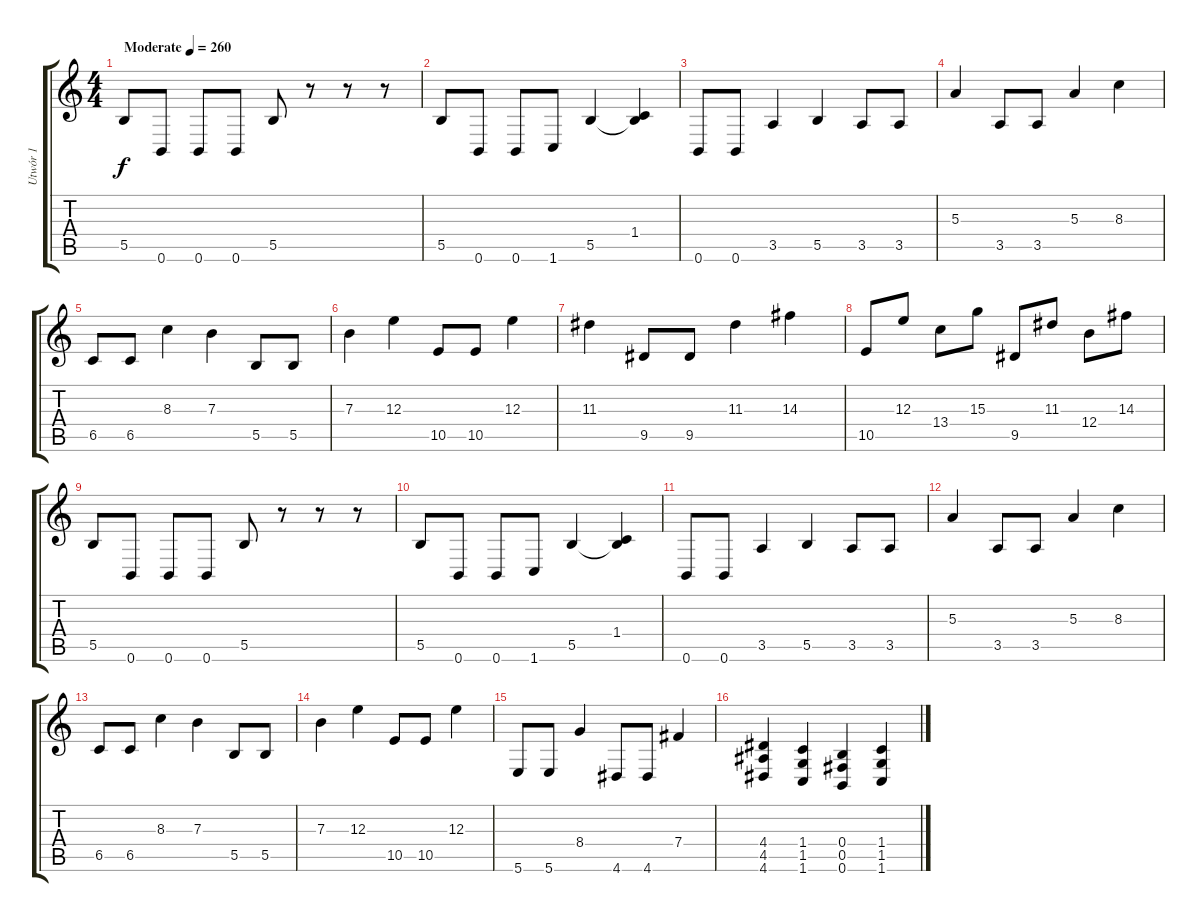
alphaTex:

\track ("Utwór 1" "Utwór 1") {instrument distortionguitar}
\staff {score tabs}
\tuning (Db4 Ab3 E3 B2 Gb2 B1) {hide}
\ts (4 4)
\tempo (260 "Moderate")
\clef g2
\ks c
5.5.8{dy f instrument distortionguitar} 0.6.8 0.6.8 0.6.8 5.5.8 r.8 r.8 r.8 |
5.5.8 0.6.8 0.6.8 1.6.8 5.5.4 (1.4 5.5{t}).4 |
0.6.8 0.6.8 3.5.4 5.5.4 3.5.8 3.5.8 |
5.3.4 3.5.8 3.5.8 5.3.4 8.3.4 |
6.5.8 6.5.8 8.3.4 7.3.4 5.5.8 5.5.8 |
7.3.4 12.3.4 10.5.8 10.5.8 12.3.4 |
11.3.4 9.5.8 9.5.8 11.3.4 14.3.4 |
10.5.8 12.3.8 13.4.8 15.3.8 9.5.8 11.3.8 12.4.8 14.3.8 |
5.5.8 0.6.8 0.6.8 0.6.8 5.5.8 r.8 r.8 r.8 |
5.5.8 0.6.8 0.6.8 1.6.8 5.5.4 (1.4 5.5{t}).4 |
0.6.8 0.6.8 3.5.4 5.5.4 3.5.8 3.5.8 |
5.3.4 3.5.8 3.5.8 5.3.4 8.3.4 |
6.5.8 6.5.8 8.3.4 7.3.4 5.5.8 5.5.8 |
7.3.4 12.3.4 10.5.8 10.5.8 12.3.4 |
5.6.8 5.6.8 8.4.4 4.6.8 4.6.8 7.4.4 |
(4.4 4.5 4.6).4 (1.4 1.5 1.6).4 (0.4 0.5 0.6).4 (1.4 1.5 1.6).4
